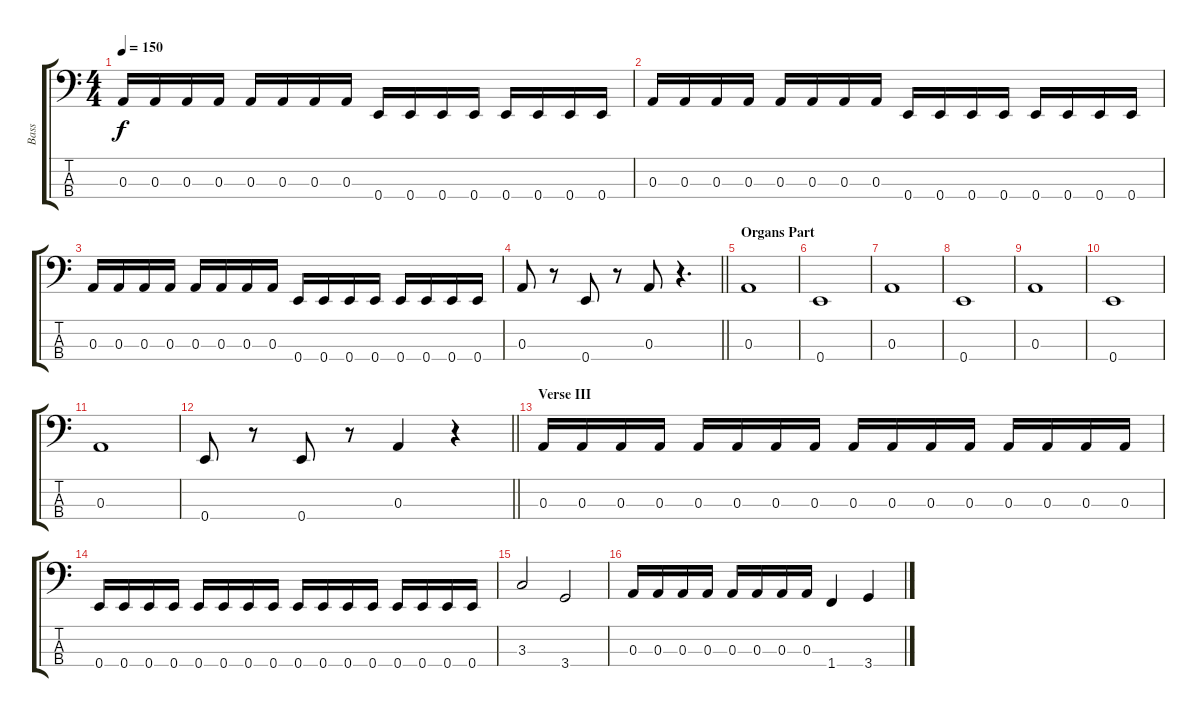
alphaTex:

\track ("Bass" "Bass") {instrument electricbassfinger}
\staff {score tabs}
\tuning (G2 D2 A1 E1) {hide}
\ts (4 4)
\tempo 150
\clef f4
\ks c
0.3.16{dy f} 0.3.16 0.3.16 0.3.16 0.3.16 0.3.16 0.3.16 0.3.16 0.4.16 0.4.16 0.4.16 0.4.16 0.4.16 0.4.16 0.4.16 0.4.16 |
0.3.16 0.3.16 0.3.16 0.3.16 0.3.16 0.3.16 0.3.16 0.3.16 0.4.16 0.4.16 0.4.16 0.4.16 0.4.16 0.4.16 0.4.16 0.4.16 |
0.3.16 0.3.16 0.3.16 0.3.16 0.3.16 0.3.16 0.3.16 0.3.16 0.4.16 0.4.16 0.4.16 0.4.16 0.4.16 0.4.16 0.4.16 0.4.16 |
\barLineRight lightlight
0.3.8 r.8 0.4.8 r.8 0.3.8 r.4{d} |
\section ("" "Organs Part")
0.3.1 |
0.4.1 |
0.3.1 |
0.4.1 |
0.3.1 |
0.4.1 |
0.3.1 |
\barLineRight lightlight
0.4.8 r.8 0.4.8 r.8 0.3.4 r.4 |
\section ("" "Verse III")
0.3.16 0.3.16 0.3.16 0.3.16 0.3.16 0.3.16 0.3.16 0.3.16 0.3.16 0.3.16 0.3.16 0.3.16 0.3.16 0.3.16 0.3.16 0.3.16 |
0.4.16 0.4.16 0.4.16 0.4.16 0.4.16 0.4.16 0.4.16 0.4.16 0.4.16 0.4.16 0.4.16 0.4.16 0.4.16 0.4.16 0.4.16 0.4.16 |
3.3.2 3.4.2 |
0.3.16 0.3.16 0.3.16 0.3.16 0.3.16 0.3.16 0.3.16 0.3.16 1.4.4 3.4.4
